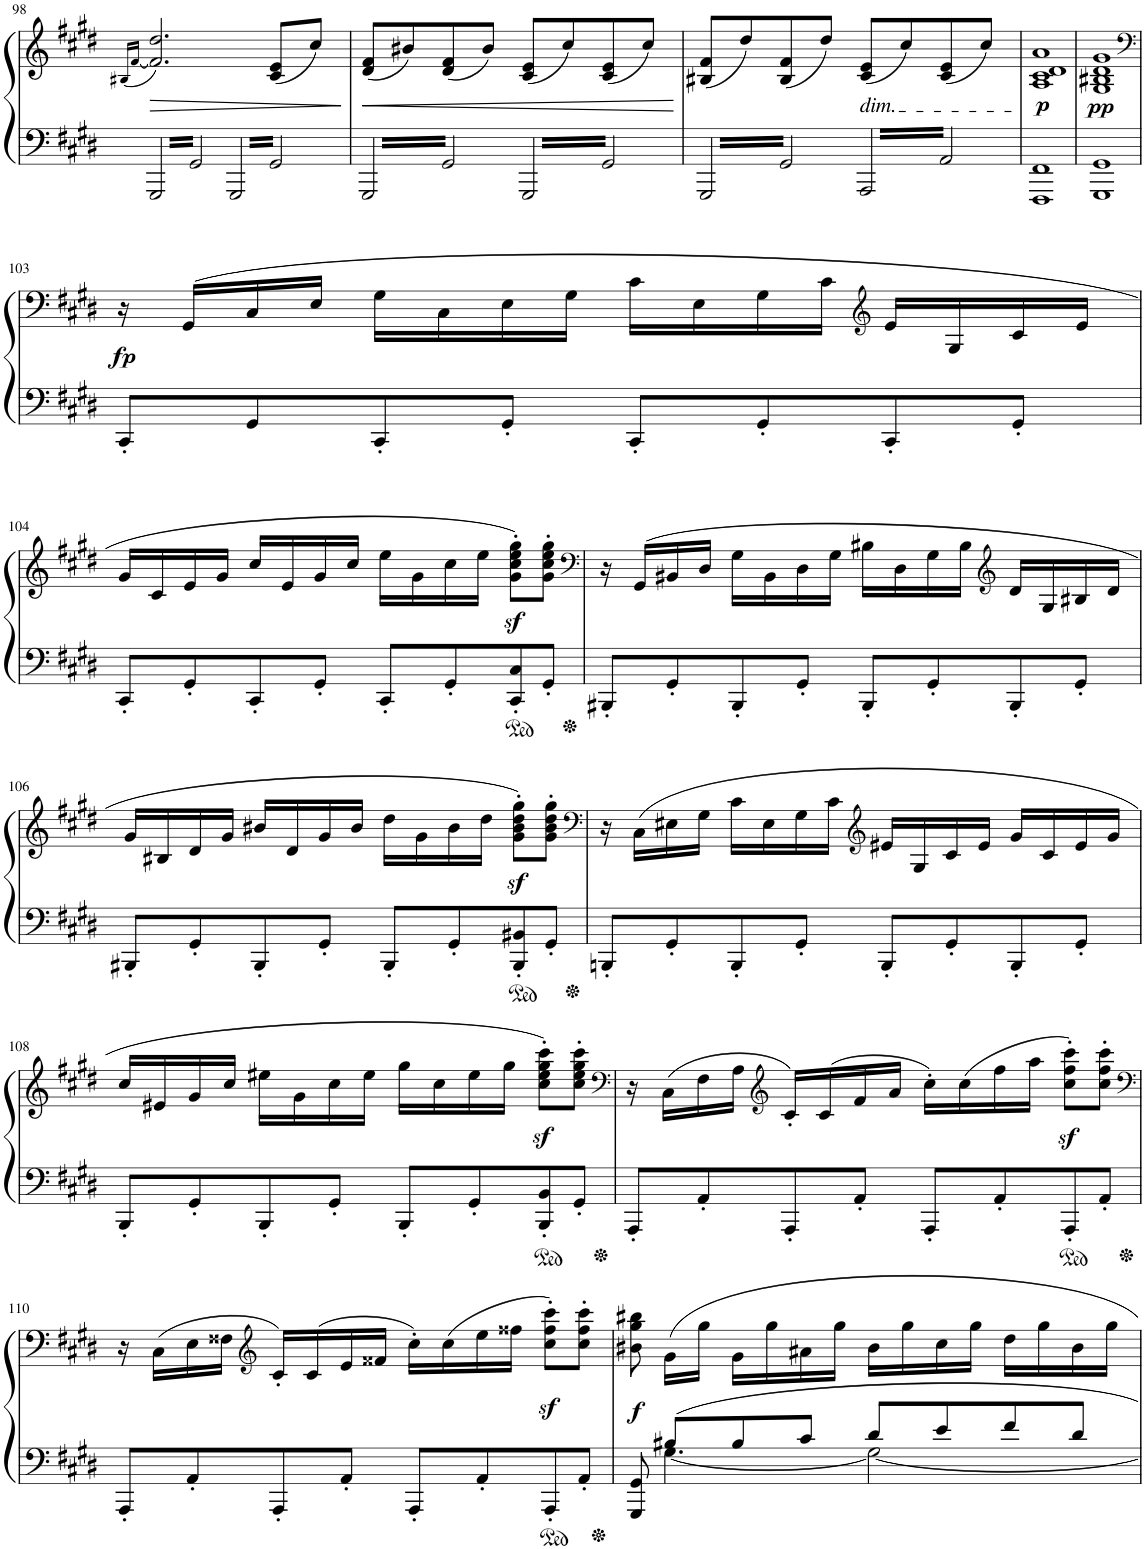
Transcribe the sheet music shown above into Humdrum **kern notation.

**kern	**kern	**dynam
*part1	*part1	*part1
*staff2	*staff1	*staff1/2
*I"Piano	*	*
*I'Pno.	*	*
!!LO:PB:g=z
*clefF4	*clefG2	*
*k[f#c#g#d#]	*k[f#c#g#d#]	*
*M4/4	*M4/4	*
*met(c)	*met(c)	*
=98	=98	=98
.	(16qB#X/LL	.
.	[16qf#/JJ	.
6.GGG#/	2.f#/] 2.dd#/)	.
6.GG#/	.	.
6.GGG#/	.	.
6.GG#/	(8c#/ 8e/L	.
.	8cc#/J)	.
=99	=99	=99
!	!	!LO:HP:b
6.GGG#/	(8d#/ 8f#/L	<
.	8b#X/)	.
6.GG#/	(8d#/ 8f#/	.
.	8b#/J)	.
6.GGG#/	(8c#/ 8e/L	.
.	8cc#/)	.
6.GG#/	(8c#/ 8e/	.
.	8cc#/J)	.
.	.	[
=100	=100	=100
6.GGG#/	(8B#X/ 8f#/L	.
.	8dd#/)	.
6.GG#/	(8B#/ 8f#/	.
.	8dd#/J)	.
!	!LO:TX:b:i:t=dim.	!
6.AAA/	(8c#/ 8e/L	.
.	8cc#/)	.
6.AA/	(8c#/ 8e/	.
.	8cc#/J)	.
=101	=101	=101
!	!	!LO:DY:b
1FFF# 1FF#	1A 1c# 1d# 1a	p
=102	=102	=102
!	!	!LO:DY:b
1GGG# 1GG#	1G# 1B#X 1d# 1g#	pp
!!LO:LB:g=z
=103	=103	=103
*	*clefF4	*
!	!	!LO:DY:b
8CC#'/L	16r	fp
.	(16GG#/LL	.
8GG#'/	16C#/	.
.	16E/JJ	.
8CC#'/	16G#\LL	.
.	16C#\	.
8GG#'/J	16E\	.
.	16G#\JJ	.
8CC#'/L	16c#\LL	.
.	16E\	.
8GG#'/	16G#\	.
.	16c#\JJ	.
*	*clefG2	*
8CC#'/	16e/LL	.
.	16G#/	.
8GG#'/J	16c#/	.
.	16e/JJ	.
!!LO:LB:g=z
=104	=104	=104
8CC#'/L	16g#/LL	.
.	16c#/	.
8GG#'/	16e/	.
.	16g#/JJ	.
8CC#'/	16cc#/LL	.
.	16e/	.
8GG#'/J	16g#/	.
.	16cc#/JJ	.
8CC#'/L	16ee\LL	.
.	16g#\	.
8GG#'/	16cc#\	.
.	16ee\JJ	.
8CC#/' 8C#/'	8g#\z<' 8cc#\z<' 8ee\z<' 8gg#\z<'L)	.
8GG#'/J	8g#\' 8cc#\' 8ee\' 8gg#\'J	.
=105	=105	=105
*	*clefF4	*
8BBB#X'/L	16r	.
.	(16GG#/LL	.
8GG#'/	16BB#X/	.
.	16D#/JJ	.
8BBB#'/	16G#\LL	.
.	16BB#\	.
8GG#'/J	16D#\	.
.	16G#\JJ	.
8BBB#'/L	16B#X\LL	.
.	16D#\	.
8GG#'/	16G#\	.
.	16B#\JJ	.
*	*clefG2	*
8BBB#'/	16d#/LL	.
.	16G#/	.
8GG#'/J	16B#X/	.
.	16d#/JJ	.
!!LO:LB:g=z
=106	=106	=106
8BBB#X'/L	16g#/LL	.
.	16B#X/	.
8GG#'/	16d#/	.
.	16g#/JJ	.
8BBB#'/	16b#X/LL	.
.	16d#/	.
8GG#'/J	16g#/	.
.	16b#/JJ	.
8BBB#'/L	16dd#\LL	.
.	16g#\	.
8GG#'/	16b#\	.
.	16dd#\JJ	.
8BBB#/' 8BB#X/'	8g#\z<' 8b#\z<' 8dd#\z<' 8gg#\z<'L)	.
8GG#'/J	8g#\' 8b#\' 8dd#\' 8gg#\'J	.
=107	=107	=107
*	*clefF4	*
8BBBn'/L	16r	.
.	(16C#\LL	.
8GG#'/	16E#X\	.
.	16G#\JJ	.
8BBB'/	16c#\LL	.
.	16E#\	.
8GG#'/J	16G#\	.
.	16c#\JJ	.
*	*clefG2	*
8BBB'/L	16e#X/LL	.
.	16G#/	.
8GG#'/	16c#/	.
.	16e#/JJ	.
8BBB'/	16g#/LL	.
.	16c#/	.
8GG#'/J	16e#/	.
.	16g#/JJ	.
!!LO:LB:g=z
=108	=108	=108
8BBB'/L	16cc#/LL	.
.	16e#X/	.
8GG#'/	16g#/	.
.	16cc#/JJ	.
8BBB'/	16ee#X\LL	.
.	16g#\	.
8GG#'/J	16cc#\	.
.	16ee#\JJ	.
8BBB'/L	16gg#\LL	.
.	16cc#\	.
8GG#'/	16ee#\	.
.	16gg#\JJ	.
8BBB/' 8BB/'	8cc#\z<' 8ee#\z<' 8gg#\z<' 8ccc#\z<'L)	.
8GG#'/J	8cc#\' 8ee#\' 8gg#\' 8ccc#\'J	.
=109	=109	=109
*	*clefF4	*
8AAA'/L	16r	.
.	(16C#\LL	.
8AA'/	16F#\	.
.	16A\JJ	.
*	*clefG2	*
8AAA'/	16c#'/LL)	.
.	(16c#/	.
8AA'/J	16f#/	.
.	16a/JJ	.
8AAA'/L	16cc#'\LL)	.
.	(16cc#\	.
8AA'/	16ff#\	.
.	16aa\JJ	.
8AAA'/	8cc#\z<' 8ff#\z<' 8ccc#\z<'L)	.
8AA'/J	8cc#\' 8ff#\' 8ccc#\'J	.
!!LO:LB:g=z
=110	=110	=110
*	*clefF4	*
8AAA'/L	16r	.
.	(16C#\LL	.
8AA'/	16E\	.
.	16F##X\JJ	.
*	*clefG2	*
8AAA'/	16c#'/LL)	.
.	(16c#/	.
8AA'/J	16e/	.
.	16f##X/JJ	.
8AAA'/L	16cc#'\LL)	.
.	(16cc#\	.
8AA'/	16ee\	.
.	16ff##X\JJ	.
8AAA'/	8cc#\z<' 8ff##\z<' 8ccc#\z<'L)	.
8AA'/J	8cc#\' 8ff##\' 8ccc#\'J	.
=111	=111	=111
*^	*	*
!	!	!	!LO:DY:b
8GGG#/ 8GG#/	8ryy	8b#X\ 8gg#\ 8bb#X\	f
8B#X/L	[4.G#\	16g#\LL	.
.	.	16gg#\JJ	.
8B#/	.	16g#\LL	.
.	.	16gg#\	.
8c#/J	.	16a#X\	.
.	.	16gg#\JJ	.
8d#/L	2G#\_	16b#\LL	.
.	.	16gg#\	.
8e/	.	16cc#\	.
.	.	16gg#\JJ	.
8f#/	.	16dd#\LL	.
.	.	16gg#\	.
8d#/J	.	16b#\	.
.	.	16gg#\JJ	.
*v	*v	*	*
=	=	=
*-	*-	*-
